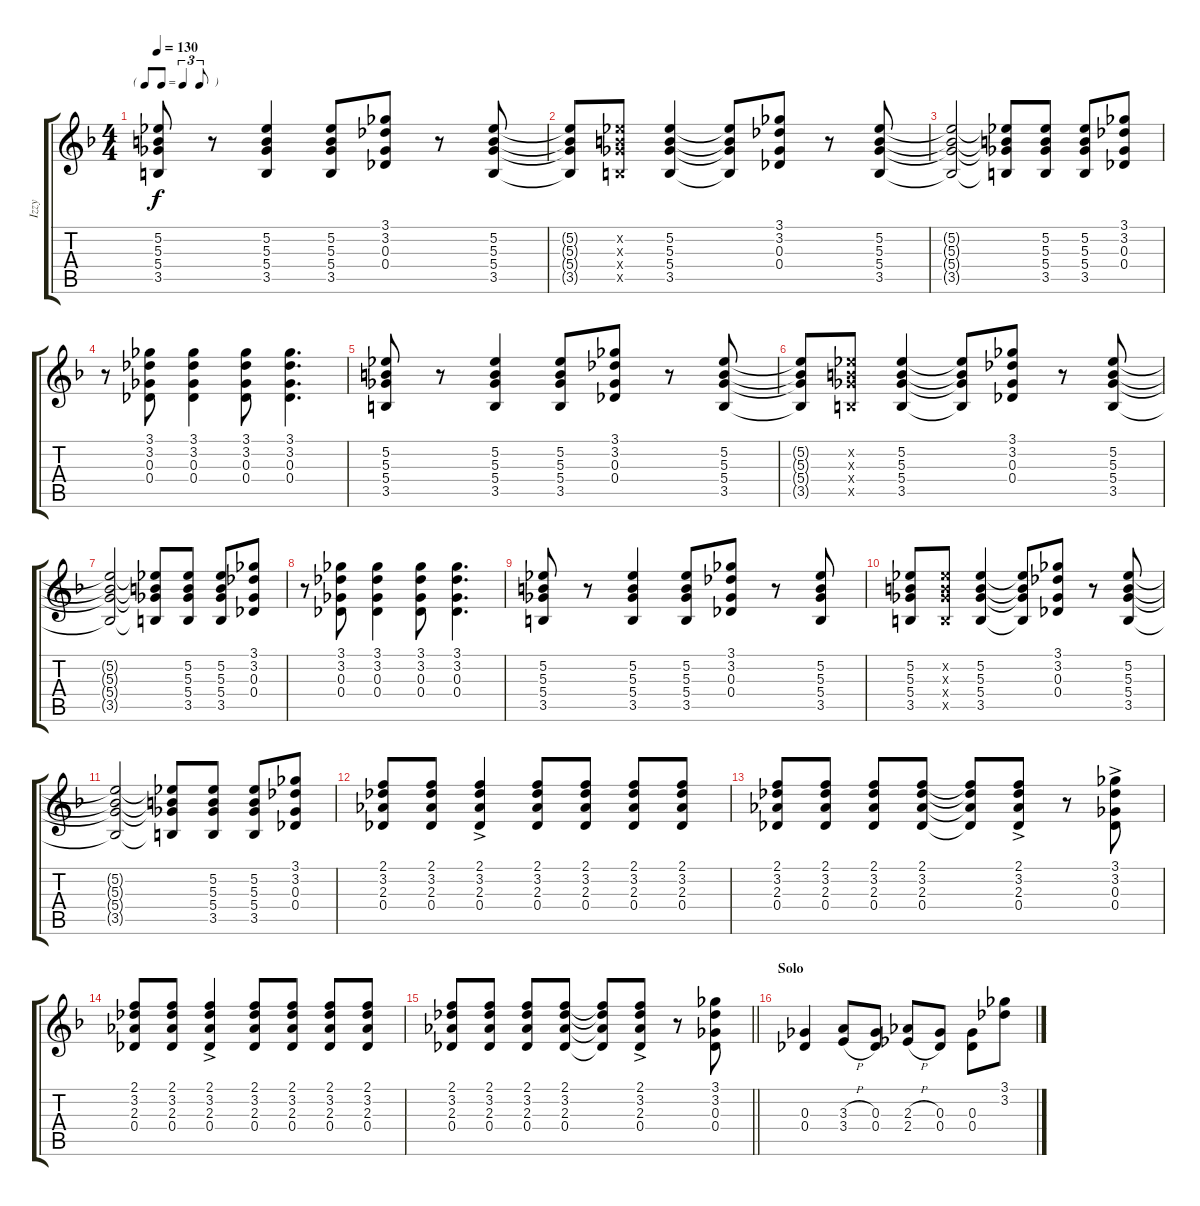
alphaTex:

\track ("Izzy" "Izzy") {instrument overdrivenguitar}
\staff {score tabs}
\tuning (Eb4 Bb3 Gb3 Db3 Ab2 Eb2) {hide}
\ts (4 4)
\tf triplet8th
\tempo 130
\clef g2
\ks f
(5.2 5.3 5.4 3.5).8{dy f} r.8 (5.2 5.3 5.4 3.5).4 (5.2 5.3 5.4 3.5).8 (3.1 3.2 0.3 0.4).8 r.8 (5.2 5.3 5.4 3.5).8 |
(5.2{t} 5.3{t} 5.4{t} 3.5{t}).8 (5.2{x} 5.3{x} 5.4{x} 3.5{x}).8 (5.2 5.3 5.4 3.5).4 (5.2{t} 5.3{t} 5.4{t} 3.5{t}).8 (3.1 3.2 0.3 0.4).8 r.8 (5.2 5.3 5.4 3.5).8 |
(5.2{t} 5.3{t} 5.4{t} 3.5{t}).2 (5.2{t} 5.3{t} 5.4{t} 3.5{t}).8 (5.2 5.3 5.4 3.5).8 (5.2 5.3 5.4 3.5).8 (3.1 3.2 0.3 0.4).8 |
r.8 (3.1 3.2 0.3 0.4).8 (3.1 3.2 0.3 0.4).4 (3.1 3.2 0.3 0.4).8 (3.1 3.2 0.3 0.4).4{d} |
(5.2 5.3 5.4 3.5).8 r.8 (5.2 5.3 5.4 3.5).4 (5.2 5.3 5.4 3.5).8 (3.1 3.2 0.3 0.4).8 r.8 (5.2 5.3 5.4 3.5).8 |
(5.2{t} 5.3{t} 5.4{t} 3.5{t}).8 (5.2{x} 5.3{x} 5.4{x} 3.5{x}).8 (5.2 5.3 5.4 3.5).4 (5.2{t} 5.3{t} 5.4{t} 3.5{t}).8 (3.1 3.2 0.3 0.4).8 r.8 (5.2 5.3 5.4 3.5).8 |
(5.2{t} 5.3{t} 5.4{t} 3.5{t}).2 (5.2{t} 5.3{t} 5.4{t} 3.5{t}).8 (5.2 5.3 5.4 3.5).8 (5.2 5.3 5.4 3.5).8 (3.1 3.2 0.3 0.4).8 |
r.8 (3.1 3.2 0.3 0.4).8 (3.1 3.2 0.3 0.4).4 (3.1 3.2 0.3 0.4).8 (3.1 3.2 0.3 0.4).4{d} |
(5.2 5.3 5.4 3.5).8 r.8 (5.2 5.3 5.4 3.5).4 (5.2 5.3 5.4 3.5).8 (3.1 3.2 0.3 0.4).8 r.8 (5.2 5.3 5.4 3.5).8 |
(5.2 5.3 5.4 3.5).8 (5.2{x} 5.3{x} 5.4{x} 3.5{x}).8 (5.2 5.3 5.4 3.5).4 (5.2{t} 5.3{t} 5.4{t} 3.5{t}).8 (3.1 3.2 0.3 0.4).8 r.8 (5.2 5.3 5.4 3.5).8 |
(5.2{t} 5.3{t} 5.4{t} 3.5{t}).2 (5.2{t} 5.3{t} 5.4{t} 3.5{t}).8 (5.2 5.3 5.4 3.5).8 (5.2 5.3 5.4 3.5).8 (3.1 3.2 0.3 0.4).8 |
(2.1 3.2 2.3 0.4).8 (2.1 3.2 2.3 0.4).8 (2.1{ac} 3.2{ac} 2.3{ac} 0.4{ac}).4 (2.1 3.2 2.3 0.4).8 (2.1 3.2 2.3 0.4).8 (2.1 3.2 2.3 0.4).8 (2.1 3.2 2.3 0.4).8 |
(2.1 3.2 2.3 0.4).8 (2.1 3.2 2.3 0.4).8 (2.1 3.2 2.3 0.4).8 (2.1 3.2 2.3 0.4).8 (2.1{t} 3.2{t} 2.3{t} 0.4{t}).8 (2.1{ac} 3.2{ac} 2.3{ac} 0.4{ac}).8 r.8 (3.1{ac} 3.2{ac} 0.3{ac} 0.4{ac}).8 |
(2.1 3.2 2.3 0.4).8 (2.1 3.2 2.3 0.4).8 (2.1{ac} 3.2{ac} 2.3{ac} 0.4{ac}).4 (2.1 3.2 2.3 0.4).8 (2.1 3.2 2.3 0.4).8 (2.1 3.2 2.3 0.4).8 (2.1 3.2 2.3 0.4).8 |
\barLineRight lightlight
(2.1 3.2 2.3 0.4).8 (2.1 3.2 2.3 0.4).8 (2.1 3.2 2.3 0.4).8 (2.1 3.2 2.3 0.4).8 (2.1{t} 3.2{t} 2.3{t} 0.4{t}).8 (2.1{ac} 3.2{ac} 2.3{ac} 0.4{ac}).8 r.8 (3.1 3.2 0.3 0.4).8 |
\section ("" "Solo")
(0.3 0.4).4{volume 11 balance 8} (3.3{h} 3.4{h}).8 (0.3 0.4).8 (2.3{h} 2.4{h}).8 (0.3 0.4).8 (0.3 0.4).8 (3.1 3.2).8
